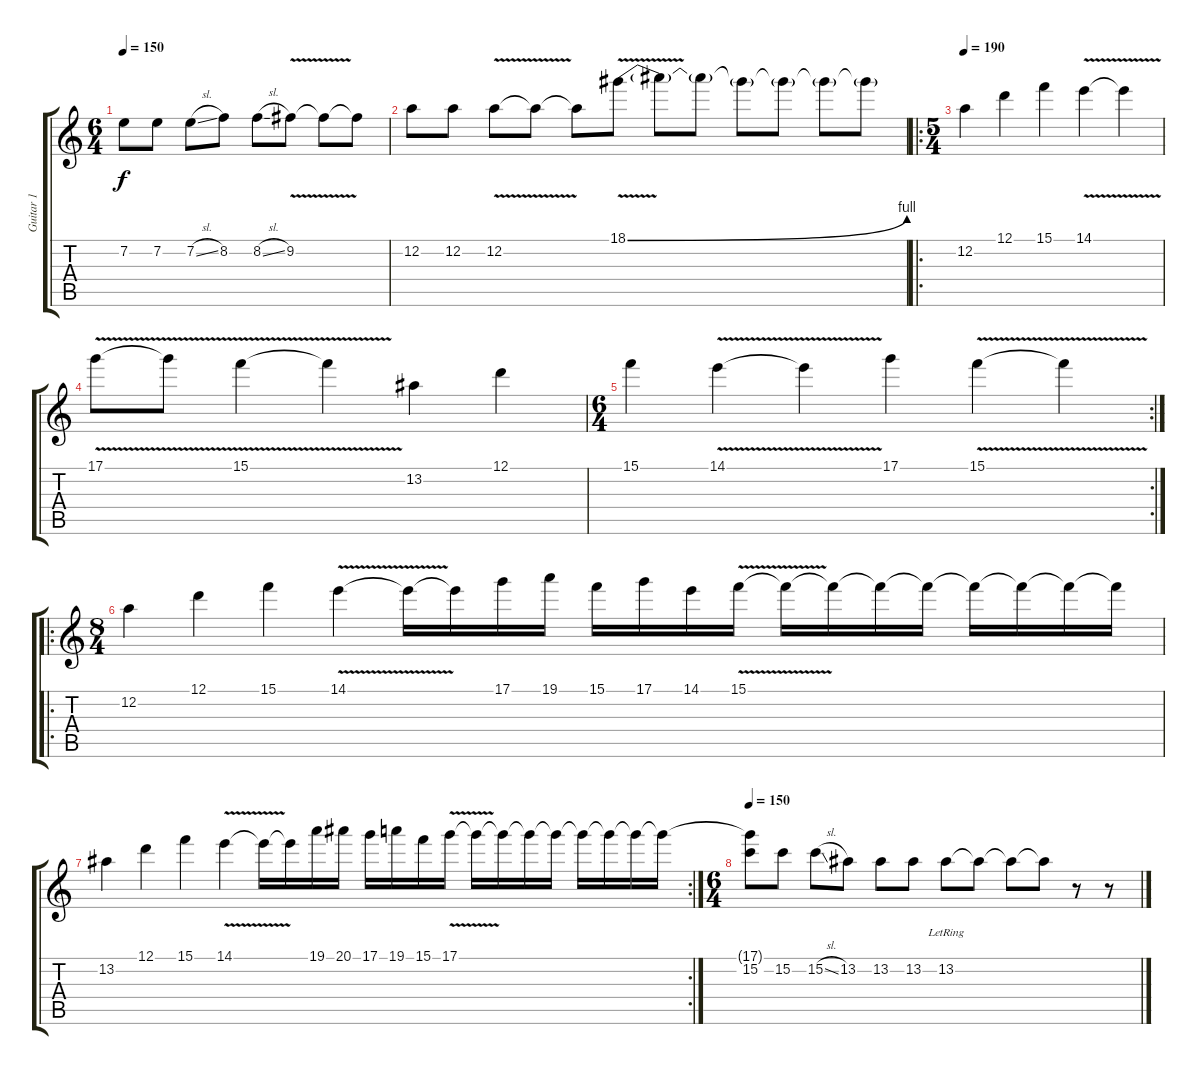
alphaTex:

\track ("Guitar 1" "Guitar 1") {instrument overdrivenguitar}
\staff {score tabs}
\tuning (D4 A3 F3 C3 G2 D2) {hide}
\ts (6 4)
\tempo 150
\clef g2
\ks c
7.2.8{dy f} 7.2.8 7.2{sl}.8 8.2.8 8.2{sl}.8 9.2{v}.8 9.2{t}.8 9.2{t}.8 |
12.2.8 12.2.8 12.2{v}.8 12.2{t}.8 12.2{t}.8 18.1{be (bend 0 0 60 4) v}.8 18.1{t}.8 18.1{t}.8 18.1{t}.8 18.1{t}.8 18.1{t}.8 18.1{t}.8 |
\ro
\ts (5 4)
\tempo 190
12.2.4 12.1.4 15.1.4 14.1{v}.4 14.1{t}.4 |
17.1{v}.8 17.1{t}.8 15.1{v}.4 15.1{t}.4 13.2.4 12.1.4 |
\rc 2
\ts (6 4)
15.1.4 14.1{v}.4 14.1{t}.4 17.1.4 15.1{v}.4 15.1{t}.4 |
\ro
\ts (8 4)
12.2.4 12.1.4 15.1.4 14.1{v}.4 14.1{t}.16 14.1{t}.16 17.1.16 19.1.16 15.1.16 17.1.16 14.1.16 15.1{v}.16 15.1{t}.16 15.1{t}.16 15.1{t}.16 15.1{t}.16 15.1{t}.16 15.1{t}.16 15.1{t}.16 15.1{t}.16 |
\rc 2
13.2.4 12.1.4 15.1.4 14.1{v}.4 14.1{t}.16 14.1{t}.16 19.1.16 20.1.16 17.1.16 19.1.16 15.1.16 17.1{v}.16 17.1{t}.16 17.1{t}.16 17.1{t}.16 17.1{t}.16 17.1{t}.16 17.1{t}.16 17.1{t}.16 17.1{t}.16 |
\ts (6 4)
\tempo 150
(17.1{t} 15.2).8 15.2.8 15.2{sl}.8 13.2.8 13.2.8 13.2.8 13.2{lr}.8 13.2{t}.8 13.2{t}.8 13.2{t}.8 r.8 r.8
